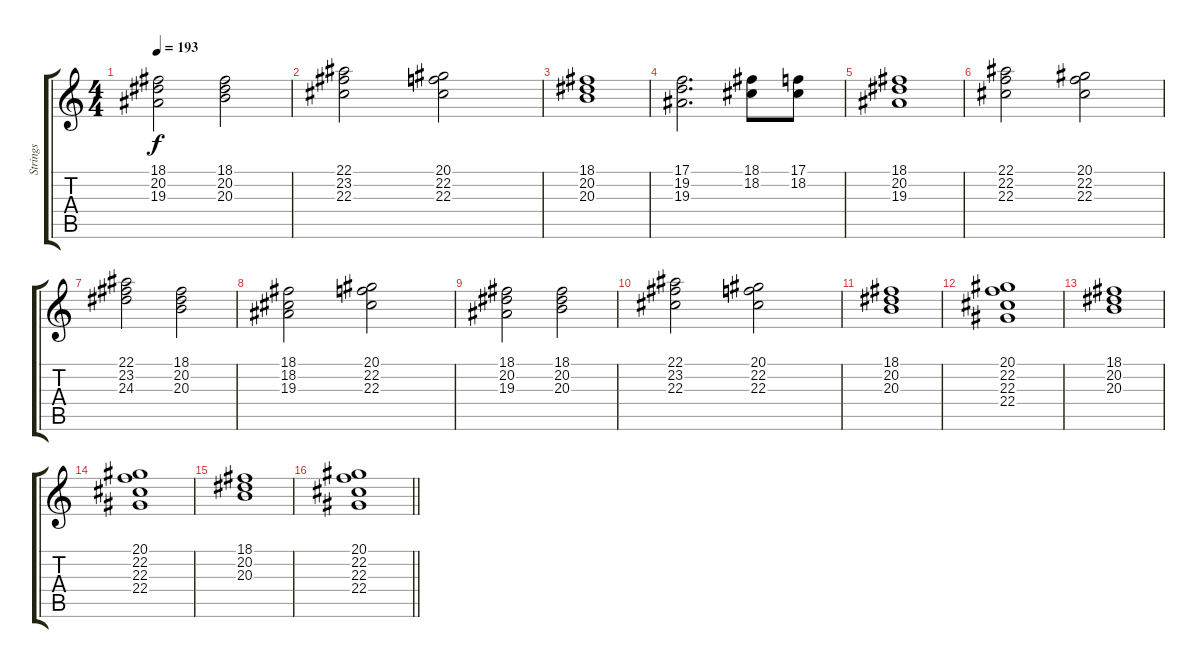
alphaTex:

\track ("Strings" "Strings") {instrument stringensemble1}
\staff {score tabs}
\tuning (C4 G3 Eb3 Bb2 F2 C2) {hide}
\ts (4 4)
\tempo 193
\clef g2
\ks c
(18.1 20.2 19.3).2{dy f} (18.1 20.2 20.3).2 |
(22.1 23.2 22.3).2 (20.1 22.2 22.3).2 |
(18.1 20.2 20.3).1 |
(17.1 19.2 19.3).2{d} (18.1 18.2).8 (17.1 18.2).8 |
(18.1 20.2 19.3).1 |
(22.1 22.2 22.3).2 (20.1 22.2 22.3).2 |
(22.1 23.2 24.3).2 (18.1 20.2 20.3).2 |
(18.1 18.2 19.3).2 (20.1 22.2 22.3).2 |
(18.1 20.2 19.3).2 (18.1 20.2 20.3).2 |
(22.1 23.2 22.3).2 (20.1 22.2 22.3).2 |
(18.1 20.2 20.3).1 |
(20.1 22.2 22.3 22.4).1 |
(18.1 20.2 20.3).1 |
(20.1 22.2 22.3 22.4).1 |
(18.1 20.2 20.3).1 |
\barLineRight lightlight
(20.1 22.2 22.3 22.4).1
